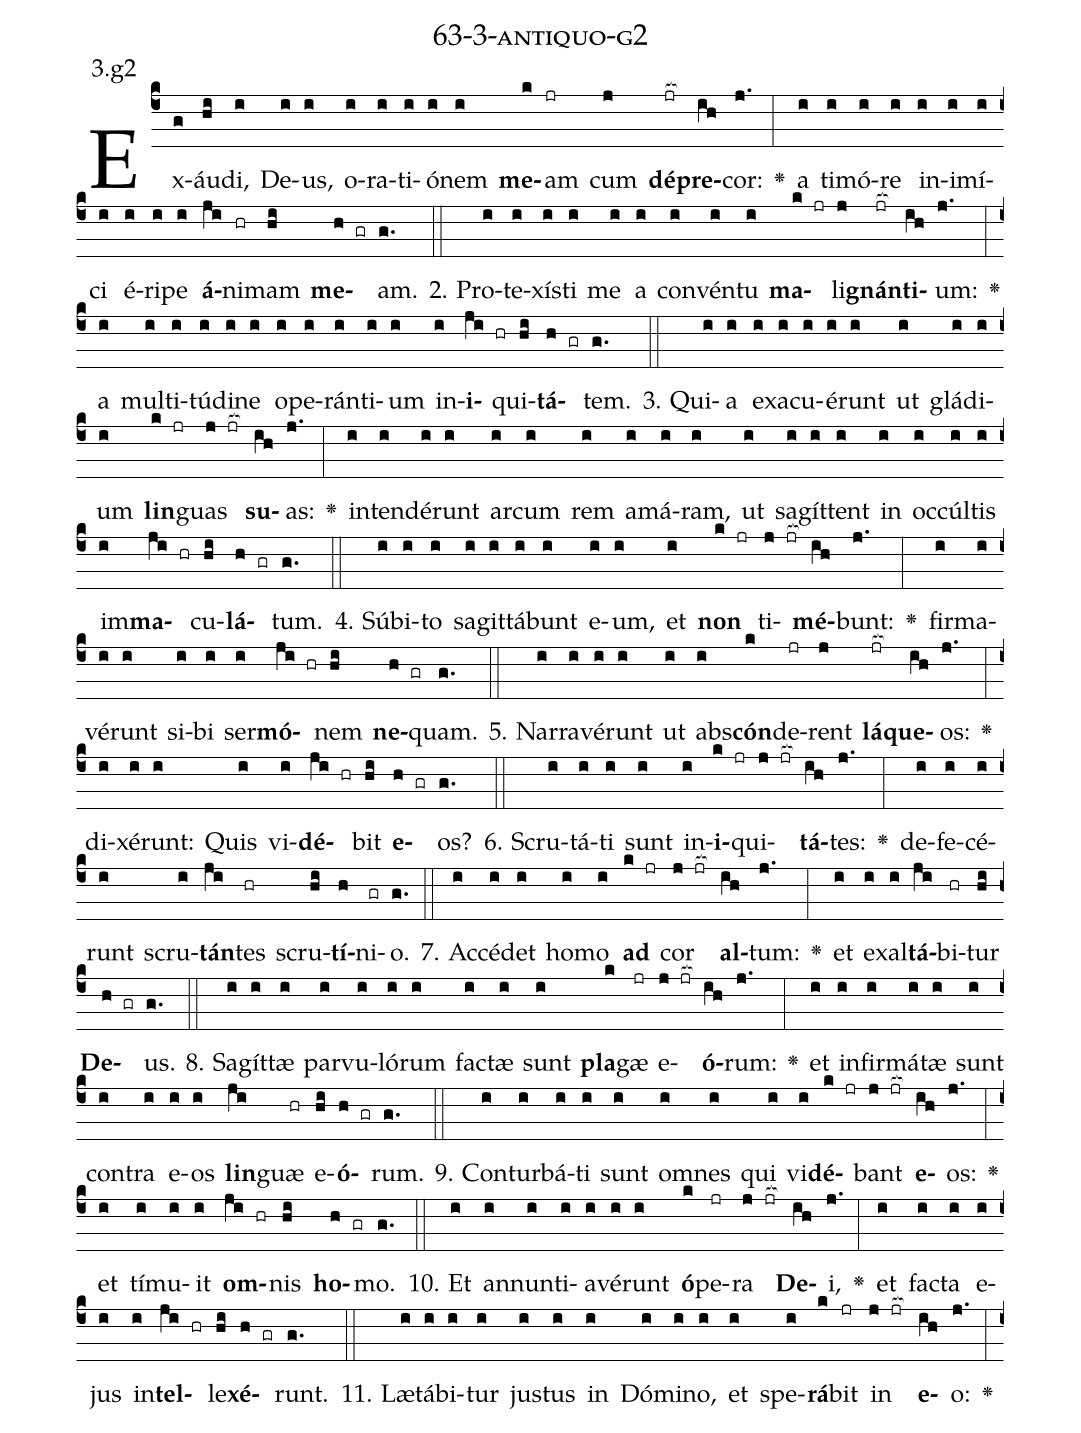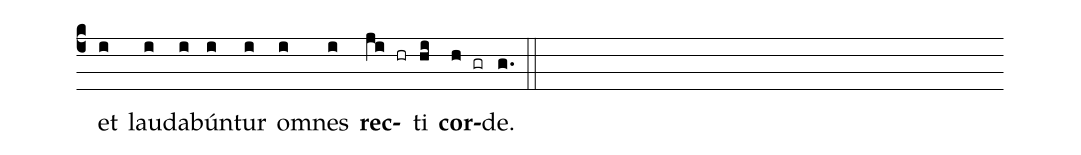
name: 63-3-antiquo-g2;
annotation: 3.g2;
%%
(c4)Ex(g)áu(hi)di,(i) De(i)us,(i) o(i)ra(i)ti(i)ó(i)nem(i) <b>me</b>(k)am(jr) cum(j) <b>dé</b>(jr[ocb:1{])<b>pre</b>(ih[ocb:0}])cor:(j.) <v>\greheightstar</v>(:) a(i) ti(i)mó(i)re(i) in(i)i(i)mí(i)ci(i) é(i)ri(i)pe(i) <b>á</b>(ji)ni(hr)mam(hi) <b>me</b>(h gr)am.(g.) (::)
2. Pro(i)te(i)xís(i)ti(i) me(i) a(i) con(i)vén(i)tu(i) <b>ma</b>(k jr)li(j)<b>gnán</b>(jr[ocb:1{])<b>ti</b>(ih[ocb:0}])um:(j.) <v>\greheightstar</v>(:) a(i) mul(i)ti(i)tú(i)di(i)ne(i) o(i)pe(i)rán(i)ti(i)um(i) in(i)<b>i</b>(ji hr)qui(hi)<b>tá</b>(h gr)tem.(g.) (::)
3. Qui(i)a(i) ex(i)a(i)cu(i)é(i)runt(i) ut(i) glá(i)di(i)um(i) <b>lin</b>(k jr)guas(j jr[ocb:1{]) <b>su</b>(ih[ocb:0}])as:(j.) <v>\greheightstar</v>(:) in(i)ten(i)dé(i)runt(i) ar(i)cum(i) rem(i) a(i)má(i)ram,(i) ut(i) sa(i)gít(i)tent(i) in(i) oc(i)cúl(i)tis(i) im(i)<b>ma</b>(ji hr)cu(hi)<b>lá</b>(h gr)tum.(g.) (::)
4. Súb(i)i(i)to(i) sa(i)git(i)tá(i)bunt(i) e(i)um,(i) et(i) <b>non</b>(k jr) ti(j jr[ocb:1{])<b>mé</b>(ih[ocb:0}])bunt:(j.) <v>\greheightstar</v>(:) fir(i)ma(i)vé(i)runt(i) si(i)bi(i) ser(i)<b>mó</b>(ji hr)nem(hi) <b>ne</b>(h gr)quam.(g.) (::)
5. Nar(i)ra(i)vé(i)runt(i) ut(i) abs(i)<b>cón</b>(k)de(jr)rent(j) <b>lá</b>(jr[ocb:1{])<b>que</b>(ih[ocb:0}])os:(j.) <v>\greheightstar</v>(:) di(i)xé(i)runt:(i) Quis(i) vi(i)<b>dé</b>(ji hr)bit(hi) <b>e</b>(h gr)os?(g.) (::)
6. Scru(i)tá(i)ti(i) sunt(i) in(i)<b>i</b>(k jr)qui(j jr[ocb:1{])<b>tá</b>(ih[ocb:0}])tes:(j.) <v>\greheightstar</v>(:) de(i)fe(i)cé(i)runt(i) scru(i)<b>tán</b>(ji)tes(hr) scru(hi)<b>tí</b>(h)ni(gr)o.(g.) (::)
7. Ac(i)cé(i)det(i) ho(i)mo(i) <b>ad</b>(k jr) cor(j jr[ocb:1{]) <b>al</b>(ih[ocb:0}])tum:(j.) <v>\greheightstar</v>(:) et(i) ex(i)al(i)<b>tá</b>(ji)bi(hr)tur(hi) <b>De</b>(h gr)us.(g.) (::)
8. Sa(i)gít(i)tæ(i) par(i)vu(i)ló(i)rum(i) fac(i)tæ(i) sunt(i) <b>pla</b>(k)gæ(jr) e(j jr[ocb:1{])<b>ó</b>(ih[ocb:0}])rum:(j.) <v>\greheightstar</v>(:) et(i) in(i)fir(i)má(i)tæ(i) sunt(i) con(i)tra(i) e(i)os(i) <b>lin</b>(ji)guæ(hr) e(hi)<b>ó</b>(h gr)rum.(g.) (::)
9. Con(i)tur(i)bá(i)ti(i) sunt(i) om(i)nes(i) qui(i) vi(i)<b>dé</b>(k jr)bant(j jr[ocb:1{]) <b>e</b>(ih[ocb:0}])os:(j.) <v>\greheightstar</v>(:) et(i) tí(i)mu(i)it(i) <b>om</b>(ji hr)nis(hi) <b>ho</b>(h gr)mo.(g.) (::)
10. Et(i) an(i)nun(i)ti(i)a(i)vé(i)runt(i) <b>ó</b>(k)pe(jr)ra(j jr[ocb:1{]) <b>De</b>(ih[ocb:0}])i,(j.) <v>\greheightstar</v>(:) et(i) fac(i)ta(i) e(i)jus(i) in(i)<b>tel</b>(ji hr)le(hi)<b>xé</b>(h gr)runt.(g.) (::)
11. Læ(i)tá(i)bi(i)tur(i) jus(i)tus(i) in(i) Dó(i)mi(i)no,(i) et(i) spe(i)<b>rá</b>(k)bit(jr) in(j jr[ocb:1{]) <b>e</b>(ih[ocb:0}])o:(j.) <v>\greheightstar</v>(:) et(i) lau(i)da(i)bún(i)tur(i) om(i)nes(i) <b>rec</b>(ji hr)ti(hi) <b>cor</b>(h gr)de.(g.) (::)
